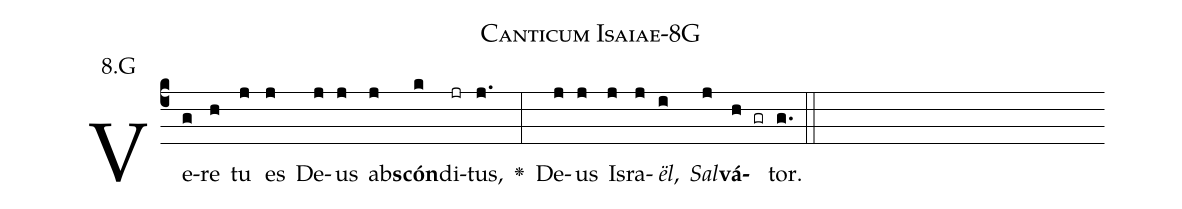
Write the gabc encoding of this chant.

name: Canticum Isaiae-8G;
annotation: 8.G;
%%
(c4)Ve(g)re(h) tu(j) es(j) De(j)us(j) ab(j)<b>scón</b>(k)di(jr)tus,(j.) <v>\greheightstar</v>(:) De(j)us(j) Is(j)ra(j)<i>ël</i>,(i) <i>Sal</i>(j)<b>vá</b>(h gr)tor.(g.) (::)


%E(j) u(j) o(i) u(j) a(h) e.(g.) (::)
